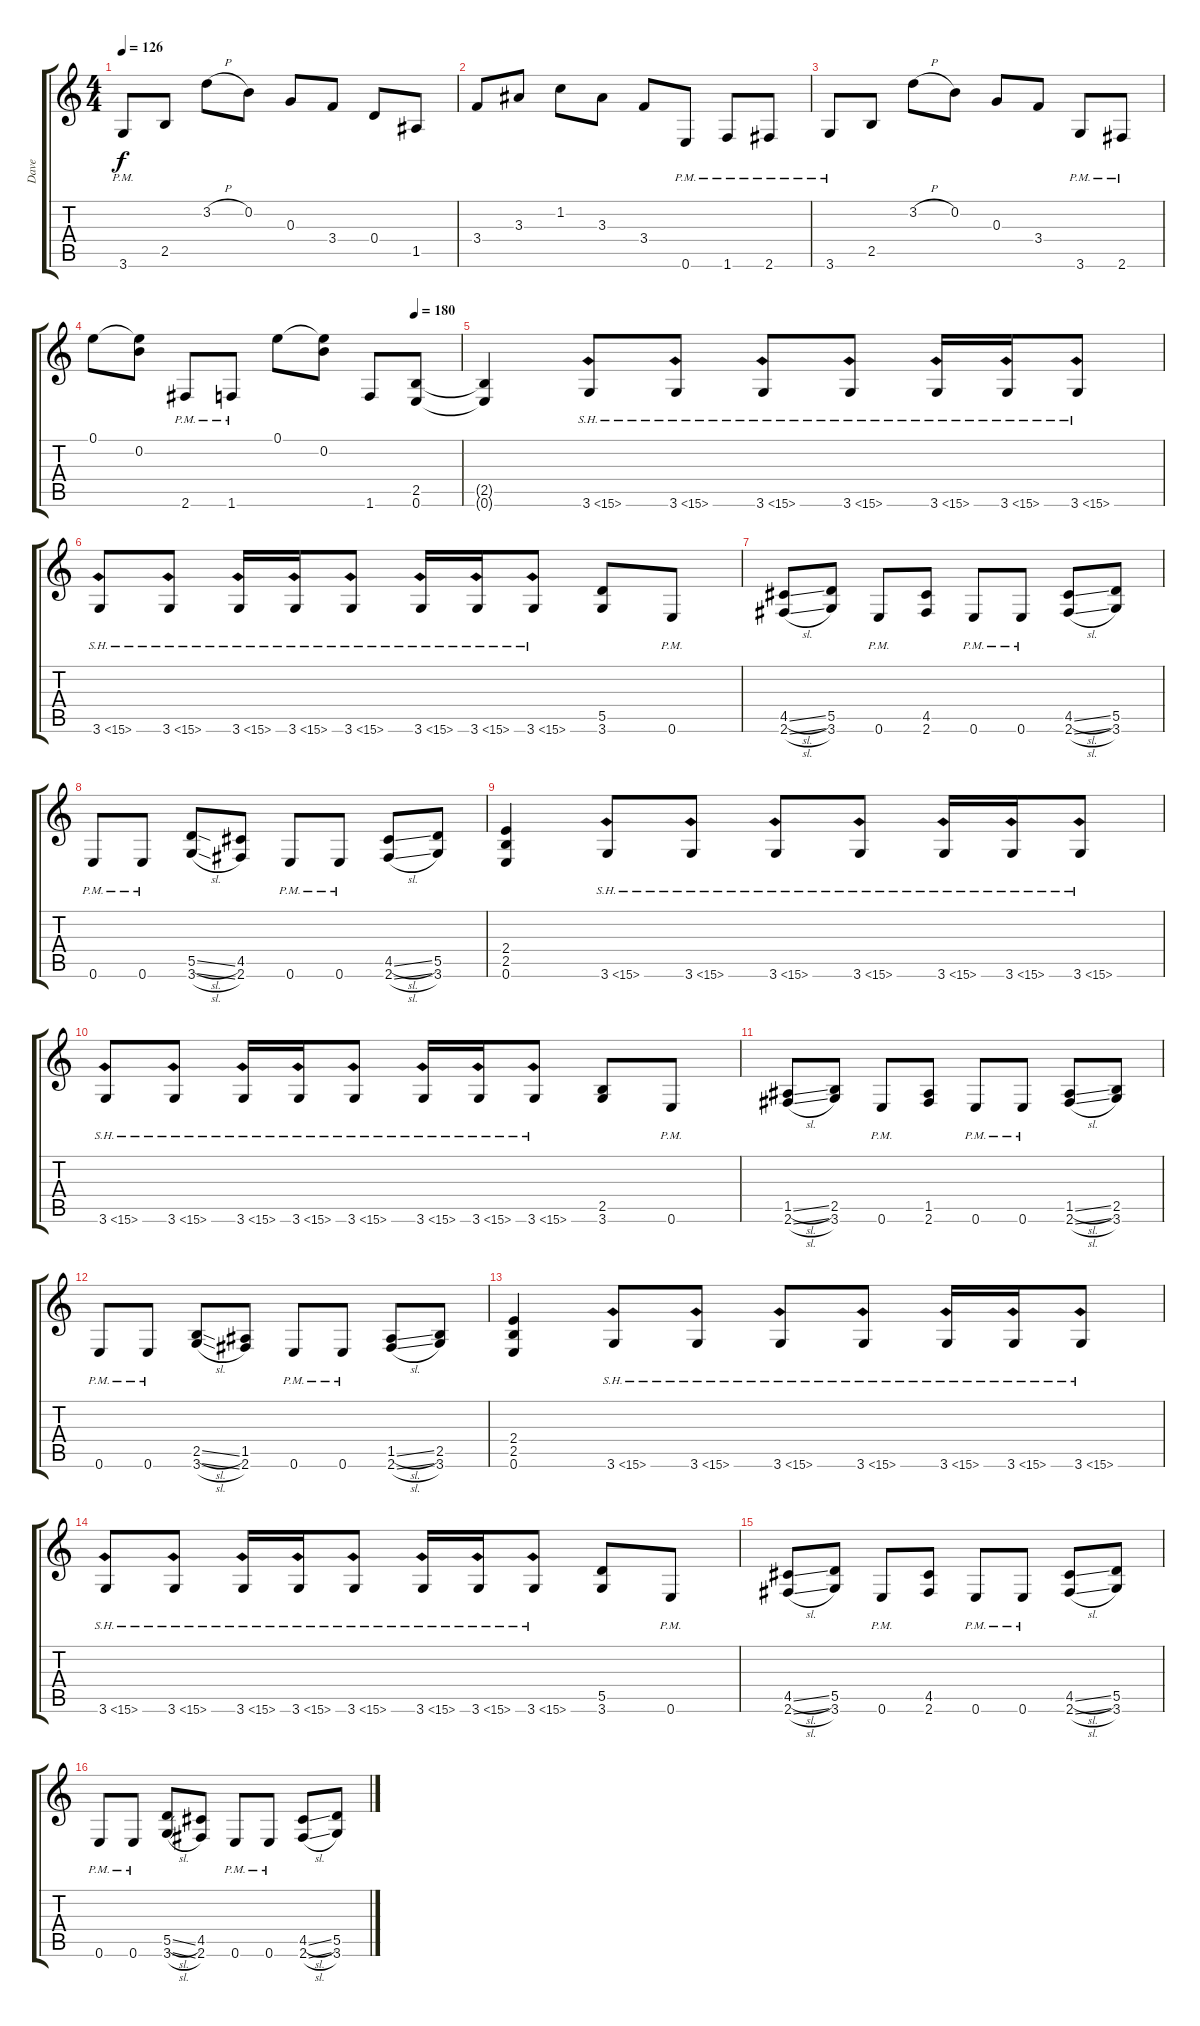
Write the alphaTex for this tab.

\track ("Dave" "Dave") {instrument overdrivenguitar}
\staff {score tabs}
\tuning (E4 B3 G3 D3 A2 E2) {hide}
\ts (4 4)
\tempo 126
\clef g2
\ks c
3.6{pm}.8{dy f} 2.5.8 3.2{h}.8 0.2.8 0.3.8 3.4.8 0.4.8 1.5.8 |
3.4.8 3.3.8 1.2.8 3.3.8 3.4.8 0.6{pm}.8 1.6{pm}.8 2.6{pm}.8 |
3.6{pm}.8 2.5.8 3.2{h}.8 0.2.8 0.3.8 3.4.8 3.6{pm}.8 2.6{pm}.8 |
\tempo (180 0.875)
0.1.8 (0.1{t} 0.2).8 2.6{pm}.8 1.6{pm}.8 0.1.8 (0.1{t} 0.2).8 1.6.8 (2.5 0.6).8 |
(2.5{t} 0.6{t}).4 3.6{sh 12}.8 3.6{sh 12}.8 3.6{sh 12}.8 3.6{sh 12}.8 3.6{sh 12}.16 3.6{sh 12}.16 3.6{sh 12}.8 |
3.6{sh 12}.8 3.6{sh 12}.8 3.6{sh 12}.16 3.6{sh 12}.16 3.6{sh 12}.8 3.6{sh 12}.16 3.6{sh 12}.16 3.6{sh 12}.8 (5.5 3.6).8 0.6{pm}.8 |
(4.5{sl} 2.6{sl}).8 (5.5 3.6).8 0.6{pm}.8 (4.5 2.6).8 0.6{pm}.8 0.6{pm}.8 (4.5{sl} 2.6{sl}).8 (5.5 3.6).8 |
0.6{pm}.8 0.6{pm}.8 (5.5{sl} 3.6{sl}).8 (4.5 2.6).8 0.6{pm}.8 0.6{pm}.8 (4.5{sl} 2.6{sl}).8 (5.5 3.6).8 |
(2.4 2.5 0.6).4 3.6{sh 12}.8 3.6{sh 12}.8 3.6{sh 12}.8 3.6{sh 12}.8 3.6{sh 12}.16 3.6{sh 12}.16 3.6{sh 12}.8 |
3.6{sh 12}.8 3.6{sh 12}.8 3.6{sh 12}.16 3.6{sh 12}.16 3.6{sh 12}.8 3.6{sh 12}.16 3.6{sh 12}.16 3.6{sh 12}.8 (2.5 3.6).8 0.6{pm}.8 |
(1.5{sl} 2.6{sl}).8 (2.5 3.6).8 0.6{pm}.8 (1.5 2.6).8 0.6{pm}.8 0.6{pm}.8 (1.5{sl} 2.6{sl}).8 (2.5 3.6).8 |
0.6{pm}.8 0.6{pm}.8 (2.5{sl} 3.6{sl}).8 (1.5 2.6).8 0.6{pm}.8 0.6{pm}.8 (1.5{sl} 2.6{sl}).8 (2.5 3.6).8 |
(2.4 2.5 0.6).4 3.6{sh 12}.8 3.6{sh 12}.8 3.6{sh 12}.8 3.6{sh 12}.8 3.6{sh 12}.16 3.6{sh 12}.16 3.6{sh 12}.8 |
3.6{sh 12}.8 3.6{sh 12}.8 3.6{sh 12}.16 3.6{sh 12}.16 3.6{sh 12}.8 3.6{sh 12}.16 3.6{sh 12}.16 3.6{sh 12}.8 (5.5 3.6).8 0.6{pm}.8 |
(4.5{sl} 2.6{sl}).8 (5.5 3.6).8 0.6{pm}.8 (4.5 2.6).8 0.6{pm}.8 0.6{pm}.8 (4.5{sl} 2.6{sl}).8 (5.5 3.6).8 |
0.6{pm}.8 0.6{pm}.8 (5.5{sl} 3.6{sl}).8 (4.5 2.6).8 0.6{pm}.8 0.6{pm}.8 (4.5{sl} 2.6{sl}).8 (5.5 3.6).8
